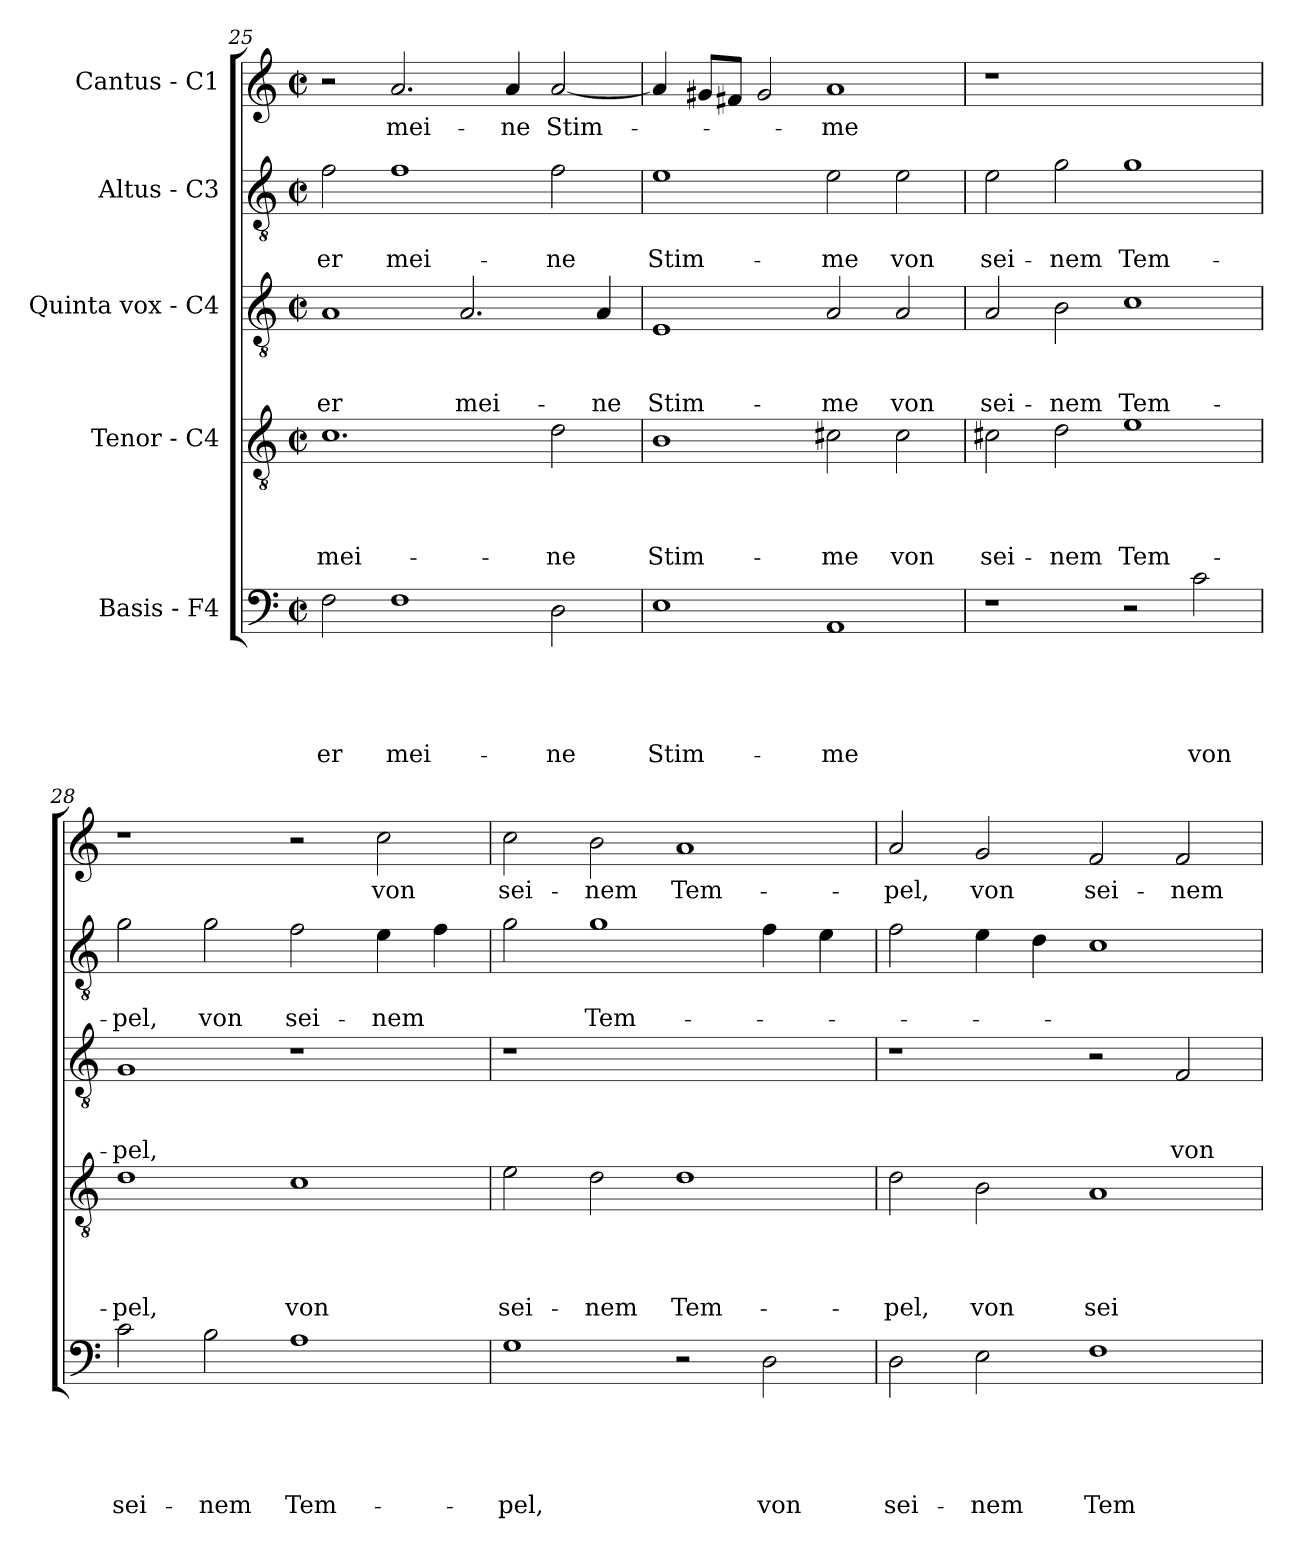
**kern	**text	**text	**text	**text	**text	**kern	**text	**text	**text	**text	**kern	**text	**text	**text	**kern	**text	**text	**kern	**text
*part5	*part5	*part5	*part5	*part5	*part5	*part4	*part4	*part4	*part4	*part4	*part3	*part3	*part3	*part3	*part2	*part2	*part2	*part1	*part1
*staff5	*staff5	*staff5	*staff5	*staff5	*staff5	*staff4	*staff4	*staff4	*staff4	*staff4	*staff3	*staff3	*staff3	*staff3	*staff2	*staff2	*staff2	*staff1	*staff1
*I"Basis - F4	*	*	*	*	*	*I"Tenor - C4	*	*	*	*	*I"Quinta vox - C4	*	*	*	*I"Altus - C3	*	*	*I"Cantus - C1	*
*clefF4	*	*	*	*	*	*clefGv2	*	*	*	*	*clefGv2	*	*	*	*clefGv2	*	*	*clefG2	*
*k[]	*	*	*	*	*	*k[]	*	*	*	*	*k[]	*	*	*	*k[]	*	*	*k[]	*
*C:	*	*	*	*	*	*C:	*	*	*	*	*C:	*	*	*	*C:	*	*	*C:	*
*M2/2	*	*	*	*	*	*M2/2	*	*	*	*	*M2/2	*	*	*	*M2/2	*	*	*M2/2	*
*met(c|)	*	*	*	*	*	*met(c|)	*	*	*	*	*met(c|)	*	*	*	*met(c|)	*	*	*met(c|)	*
=25	=25	=25	=25	=25	=25	=25	=25	=25	=25	=25	=25	=25	=25	=25	=25	=25	=25	=25	=25
!	!	!	!	!	!LO:LY:b	!	!	!	!	!LO:LY:b	!	!	!	!LO:LY:b	!	!	!LO:LY:b	!	!
2F\	.	.	.	.	er	1.c	.	.	.	mei-	1A	.	.	er	2f\	.	er	2r	.
!	!	!	!	!	!LO:LY:b	!	!	!	!	!	!	!	!	!	!	!	!LO:LY:b	!	!LO:LY:b
1F	.	.	.	.	mei-	.	.	.	.	.	.	.	.	.	1f	.	mei-	2.a/	mei-
!	!	!	!	!	!	!	!	!	!	!	!	!	!	!LO:LY:b	!	!	!	!	!
.	.	.	.	.	.	.	.	.	.	.	2.A/	.	.	mei-	.	.	.	.	.
!	!	!	!	!	!	!	!	!	!	!	!	!	!	!	!	!	!	!	!LO:LY:b
.	.	.	.	.	.	.	.	.	.	.	.	.	.	.	.	.	.	4a/	-ne
!	!	!	!	!	!LO:LY:b	!	!	!	!	!LO:LY:b	!	!	!	!	!	!	!LO:LY:b	!	!LO:LY:b
2D\	.	.	.	.	-ne	2d\	.	.	.	-ne	.	.	.	.	2f\	.	-ne	[2a/	Stim-
!	!	!	!	!	!	!	!	!	!	!	!	!	!	!LO:LY:b	!	!	!	!	!
.	.	.	.	.	.	.	.	.	.	.	4A/	.	.	-ne	.	.	.	.	.
=26	=26	=26	=26	=26	=26	=26	=26	=26	=26	=26	=26	=26	=26	=26	=26	=26	=26	=26	=26
!	!	!	!	!	!LO:LY:b	!	!	!	!	!LO:LY:b	!	!	!	!LO:LY:b	!	!	!LO:LY:b	!	!
1E	.	.	.	.	Stim-	1B	.	.	.	Stim-	1E	.	.	Stim-	1e	.	Stim-	4a/]	.
.	.	.	.	.	.	.	.	.	.	.	.	.	.	.	.	.	.	8g#X/L	.
.	.	.	.	.	.	.	.	.	.	.	.	.	.	.	.	.	.	8f#X/J	.
.	.	.	.	.	.	.	.	.	.	.	.	.	.	.	.	.	.	2g#/	.
!	!	!	!	!	!LO:LY:b	!	!	!	!	!LO:LY:b	!	!	!	!LO:LY:b	!	!	!LO:LY:b	!	!LO:LY:b
1AA	.	.	.	.	-me	2c#X\	.	.	.	-me	2A/	.	.	-me	2e\	.	-me	1a	-me
!	!	!	!	!	!	!	!	!	!	!LO:LY:b	!	!	!	!LO:LY:b	!	!	!LO:LY:b	!	!
.	.	.	.	.	.	2c#\	.	.	.	von	2A/	.	.	von	2e\	.	von	.	.
=27	=27	=27	=27	=27	=27	=27	=27	=27	=27	=27	=27	=27	=27	=27	=27	=27	=27	=27	=27
!	!	!	!	!	!	!	!	!	!	!LO:LY:b	!	!	!	!LO:LY:b	!	!	!LO:LY:b	!	!
1r	.	.	.	.	.	2c#X\	.	.	.	sei-	2A/	.	.	sei-	2e\	.	sei-	1r	.
!	!	!	!	!	!	!	!	!	!	!LO:LY:b	!	!	!	!LO:LY:b	!	!	!LO:LY:b	!	!
.	.	.	.	.	.	2d\	.	.	.	-nem	2B\	.	.	-nem	2g\	.	-nem	.	.
!	!	!	!	!	!	!	!	!	!	!LO:LY:b	!	!	!	!LO:LY:b	!	!	!LO:LY:b	!	!
2r	.	.	.	.	.	1e	.	.	.	Tem-	1c	.	.	Tem-	1g	.	Tem-	1ryy	.
!	!	!	!	!	!LO:LY:b	!	!	!	!	!	!	!	!	!	!	!	!	!	!
2c\	.	.	.	.	von	.	.	.	.	.	.	.	.	.	.	.	.	.	.
=28	=28	=28	=28	=28	=28	=28	=28	=28	=28	=28	=28	=28	=28	=28	=28	=28	=28	=28	=28
!	!	!	!	!	!LO:LY:b	!	!	!	!	!LO:LY:b	!	!	!	!LO:LY:b	!	!	!LO:LY:b	!	!
2c\	.	.	.	.	sei-	1d	.	.	.	-pel,	1G	.	.	-pel,	2g\	.	-pel,	1r	.
!	!	!	!	!	!LO:LY:b	!	!	!	!	!	!	!	!	!	!	!	!LO:LY:b	!	!
2B\	.	.	.	.	-nem	.	.	.	.	.	.	.	.	.	2g\	.	von	.	.
!	!	!	!	!	!LO:LY:b	!	!	!	!	!LO:LY:b	!	!	!	!	!	!	!LO:LY:b	!	!
1A	.	.	.	.	Tem-	1c	.	.	.	von	1r	.	.	.	2f\	.	sei-	2r	.
!	!	!	!	!	!	!	!	!	!	!	!	!	!	!	!	!	!LO:LY:b	!	!LO:LY:b
.	.	.	.	.	.	.	.	.	.	.	.	.	.	.	4e\	.	-nem	2cc\	von
.	.	.	.	.	.	.	.	.	.	.	.	.	.	.	4f\	.	.	.	.
!!LO:LB:g=z
=29	=29	=29	=29	=29	=29	=29	=29	=29	=29	=29	=29	=29	=29	=29	=29	=29	=29	=29	=29
!	!	!	!	!	!LO:LY:b	!	!	!	!	!LO:LY:b	!	!	!	!	!	!	!	!	!LO:LY:b
1G	.	.	.	.	-pel,	2e\	.	.	.	sei-	1r	.	.	.	2g\	.	.	2cc\	sei-
!	!	!	!	!	!	!	!	!	!	!LO:LY:b	!	!	!	!	!	!	!LO:LY:b	!	!LO:LY:b
.	.	.	.	.	.	2d\	.	.	.	-nem	.	.	.	.	1g	.	Tem-	2b\	-nem
!	!	!	!	!	!	!	!	!	!	!LO:LY:b	!	!	!	!	!	!	!	!	!LO:LY:b
2r	.	.	.	.	.	1d	.	.	.	Tem-	1ryy	.	.	.	.	.	.	1a	Tem-
!	!	!	!	!	!LO:LY:b	!	!	!	!	!	!	!	!	!	!	!	!	!	!
2D\	.	.	.	.	von	.	.	.	.	.	.	.	.	.	4f\	.	.	.	.
.	.	.	.	.	.	.	.	.	.	.	.	.	.	.	4e\	.	.	.	.
=30	=30	=30	=30	=30	=30	=30	=30	=30	=30	=30	=30	=30	=30	=30	=30	=30	=30	=30	=30
!	!	!	!	!	!LO:LY:b	!	!	!	!	!LO:LY:b	!	!	!	!	!	!	!	!	!LO:LY:b
2D\	.	.	.	.	sei-	2d\	.	.	.	-pel,	1r	.	.	.	2f\	.	.	2a/	-pel,
!	!	!	!	!	!LO:LY:b	!	!	!	!	!LO:LY:b	!	!	!	!	!	!	!	!	!LO:LY:b
2E\	.	.	.	.	-nem	2B\	.	.	.	von	.	.	.	.	4e\	.	.	2g/	von
.	.	.	.	.	.	.	.	.	.	.	.	.	.	.	4d\	.	.	.	.
!	!	!	!	!	!LO:LY:b	!	!	!	!	!LO:LY:b	!	!	!	!	!	!	!	!	!LO:LY:b
1F	.	.	.	.	Tem-	1A	.	.	.	sei-	2r	.	.	.	1c	.	.	2f/	sei-
!	!	!	!	!	!	!	!	!	!	!	!	!	!	!LO:LY:b	!	!	!	!	!LO:LY:b
.	.	.	.	.	.	.	.	.	.	.	2F/	.	.	von	.	.	.	2f/	-nem
=	=	=	=	=	=	=	=	=	=	=	=	=	=	=	=	=	=	=	=
*-	*-	*-	*-	*-	*-	*-	*-	*-	*-	*-	*-	*-	*-	*-	*-	*-	*-	*-	*-
